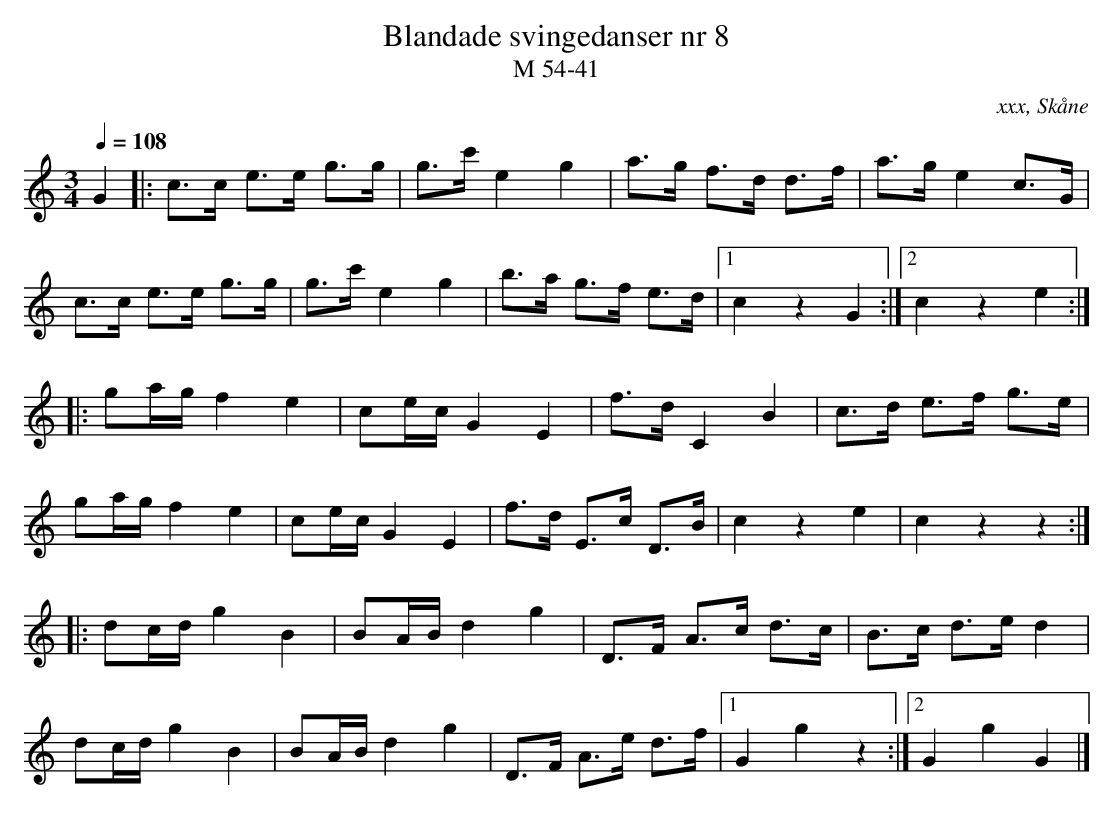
X:1
T:Blandade svingedanser nr 8
T:M 54-41
O:xxx, Skåne
M:3/4
L:1/8
Q:1/4=108
K:C
G2 |: c>c e>e g>g | g>c' e2 g2 | a>g f>d d>f | a>g e2 c>G |
c>c e>e g>g | g>c' e2 g2 | b>a g>f e>d |1 c2 z2 G2 :|2 c2 z2 e2 :|
|: ga/g/ f2 e2 | ce/c/G2 E2 | f>d C2 B2 | c>d e>f g>e |
ga/g/ f2 e2 | ce/c/G2 E2 | f>d E>c D>B | c2 z2 e2 | c2 z2 z2 :|
|: dc/d/ g2 B2 | BA/B/ d2 g2 | D>F A>c d>c | B>c d>e d2 |
dc/d/ g2 B2 | BA/B/ d2 g2 | D>F A>e d>f |1 G2 g2 z2 :|2 G2 g2 G2 |]
